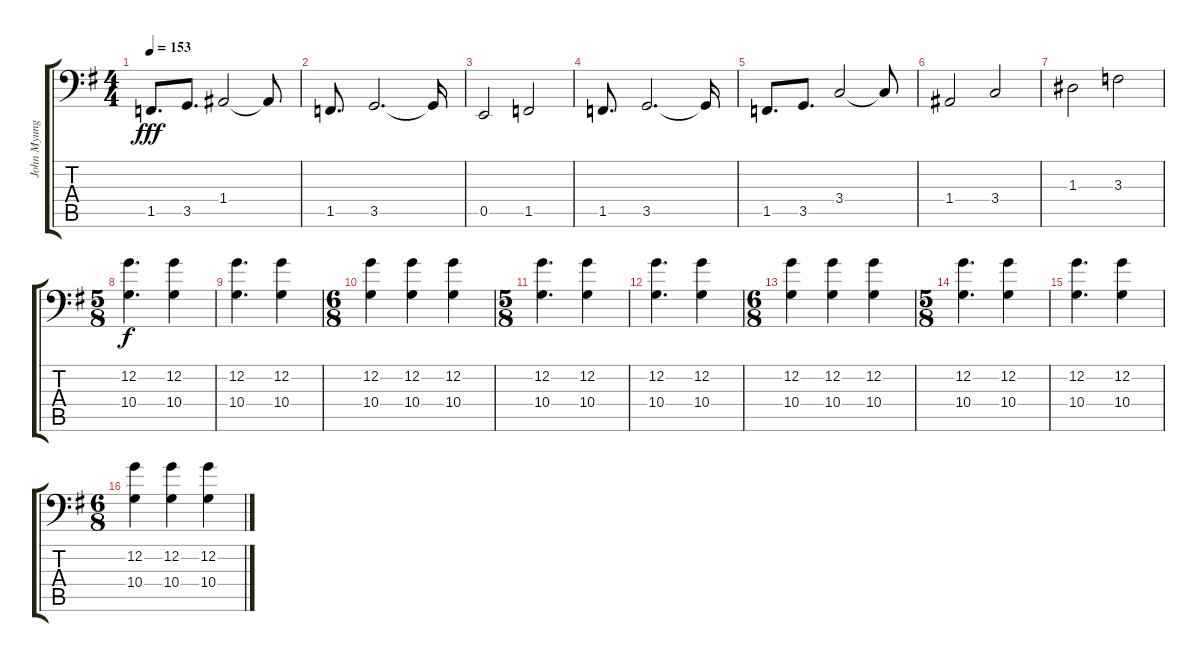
\track ("John Myung - Bass 6 Strings" "John Myung") {instrument electricbassfinger}
\staff {score tabs}
\tuning (C3 G2 D2 A1 E1 B0) {hide}
\ts (4 4)
\tempo 153
\clef f4
\ks g
1.5.8{d dy fff} 3.5.8{d} 1.4.2 1.4{t}.8 |
1.5.8{d} 3.5.2{d} 3.5{t}.16 |
0.5.2 1.5.2 |
1.5.8{d} 3.5.2{d} 3.5{t}.16 |
1.5.8{d} 3.5.8{d} 3.4.2 3.4{t}.8 |
1.4.2 3.4.2 |
1.3.2 3.3.2 |
\ts (5 8)
(12.2 10.4).4{d dy f} (12.2 10.4).4 |
(12.2 10.4).4{d} (12.2 10.4).4 |
\ts (6 8)
(12.2 10.4).4 (12.2 10.4).4 (12.2 10.4).4 |
\ts (5 8)
(12.2 10.4).4{d} (12.2 10.4).4 |
(12.2 10.4).4{d} (12.2 10.4).4 |
\ts (6 8)
(12.2 10.4).4 (12.2 10.4).4 (12.2 10.4).4 |
\ts (5 8)
(12.2 10.4).4{d} (12.2 10.4).4 |
(12.2 10.4).4{d} (12.2 10.4).4 |
\ts (6 8)
(12.2 10.4).4 (12.2 10.4).4 (12.2 10.4).4
